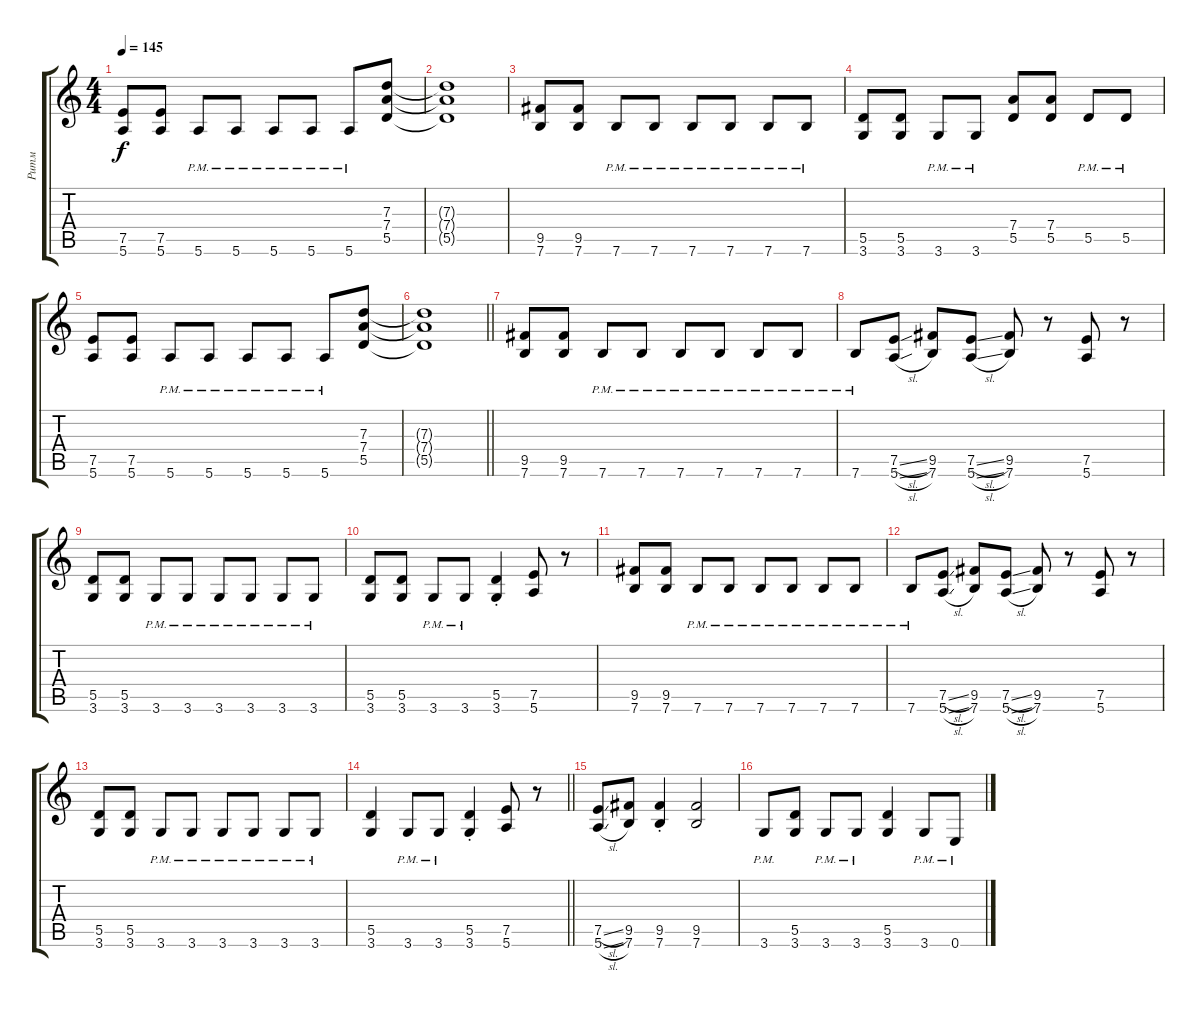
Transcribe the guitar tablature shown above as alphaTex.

\track ("Ритм" "Ритм") {instrument distortionguitar}
\staff {score tabs}
\tuning (E4 B3 G3 D3 A2 E2) {hide}
\ts (4 4)
\tempo 145
\clef g2
\ks c
(7.5 5.6).8{dy f} (7.5 5.6).8 5.6{pm}.8 5.6{pm}.8 5.6{pm}.8 5.6{pm}.8 5.6{pm}.8 (7.3 7.4 5.5).8 |
(7.3{t} 7.4{t} 5.5{t}).1 |
(9.5 7.6).8 (9.5 7.6).8 7.6{pm}.8 7.6{pm}.8 7.6{pm}.8 7.6{pm}.8 7.6{pm}.8 7.6{pm}.8 |
(5.5 3.6).8 (5.5 3.6).8 3.6{pm}.8 3.6{pm}.8 (7.4 5.5).8 (7.4 5.5).8 5.5{pm}.8 5.5{pm}.8 |
(7.5 5.6).8 (7.5 5.6).8 5.6{pm}.8 5.6{pm}.8 5.6{pm}.8 5.6{pm}.8 5.6{pm}.8 (7.3 7.4 5.5).8 |
\barLineRight lightlight
(7.3{t} 7.4{t} 5.5{t}).1 |
(9.5 7.6).8 (9.5 7.6).8 7.6{pm}.8 7.6{pm}.8 7.6{pm}.8 7.6{pm}.8 7.6{pm}.8 7.6{pm}.8 |
7.6{pm}.8 (7.5{sl} 5.6{sl}).8 (9.5 7.6).8 (7.5{sl} 5.6{sl}).8 (9.5 7.6).8 r.8 (7.5 5.6).8 r.8 |
(5.5 3.6).8 (5.5 3.6).8 3.6{pm}.8 3.6{pm}.8 3.6{pm}.8 3.6{pm}.8 3.6{pm}.8 3.6{pm}.8 |
(5.5 3.6).8 (5.5 3.6).8 3.6{pm}.8 3.6{pm}.8 (5.5{st} 3.6{st}).4 (7.5 5.6).8 r.8 |
(9.5 7.6).8 (9.5 7.6).8 7.6{pm}.8 7.6{pm}.8 7.6{pm}.8 7.6{pm}.8 7.6{pm}.8 7.6{pm}.8 |
7.6{pm}.8 (7.5{sl} 5.6{sl}).8 (9.5 7.6).8 (7.5{sl} 5.6{sl}).8 (9.5 7.6).8 r.8 (7.5 5.6).8 r.8 |
(5.5 3.6).8 (5.5 3.6).8 3.6{pm}.8 3.6{pm}.8 3.6{pm}.8 3.6{pm}.8 3.6{pm}.8 3.6{pm}.8 |
\barLineRight lightlight
(5.5 3.6).4 3.6{pm}.8 3.6{pm}.8 (5.5{st} 3.6{st}).4 (7.5 5.6).8 r.8 |
(7.5{sl} 5.6{sl}).8 (9.5 7.6).8 (9.5{st} 7.6{st}).4 (9.5 7.6).2 |
3.6{pm}.8 (5.5 3.6).8 3.6{pm}.8 3.6{pm}.8 (5.5 3.6).4 3.6{pm}.8 0.6{pm}.8
